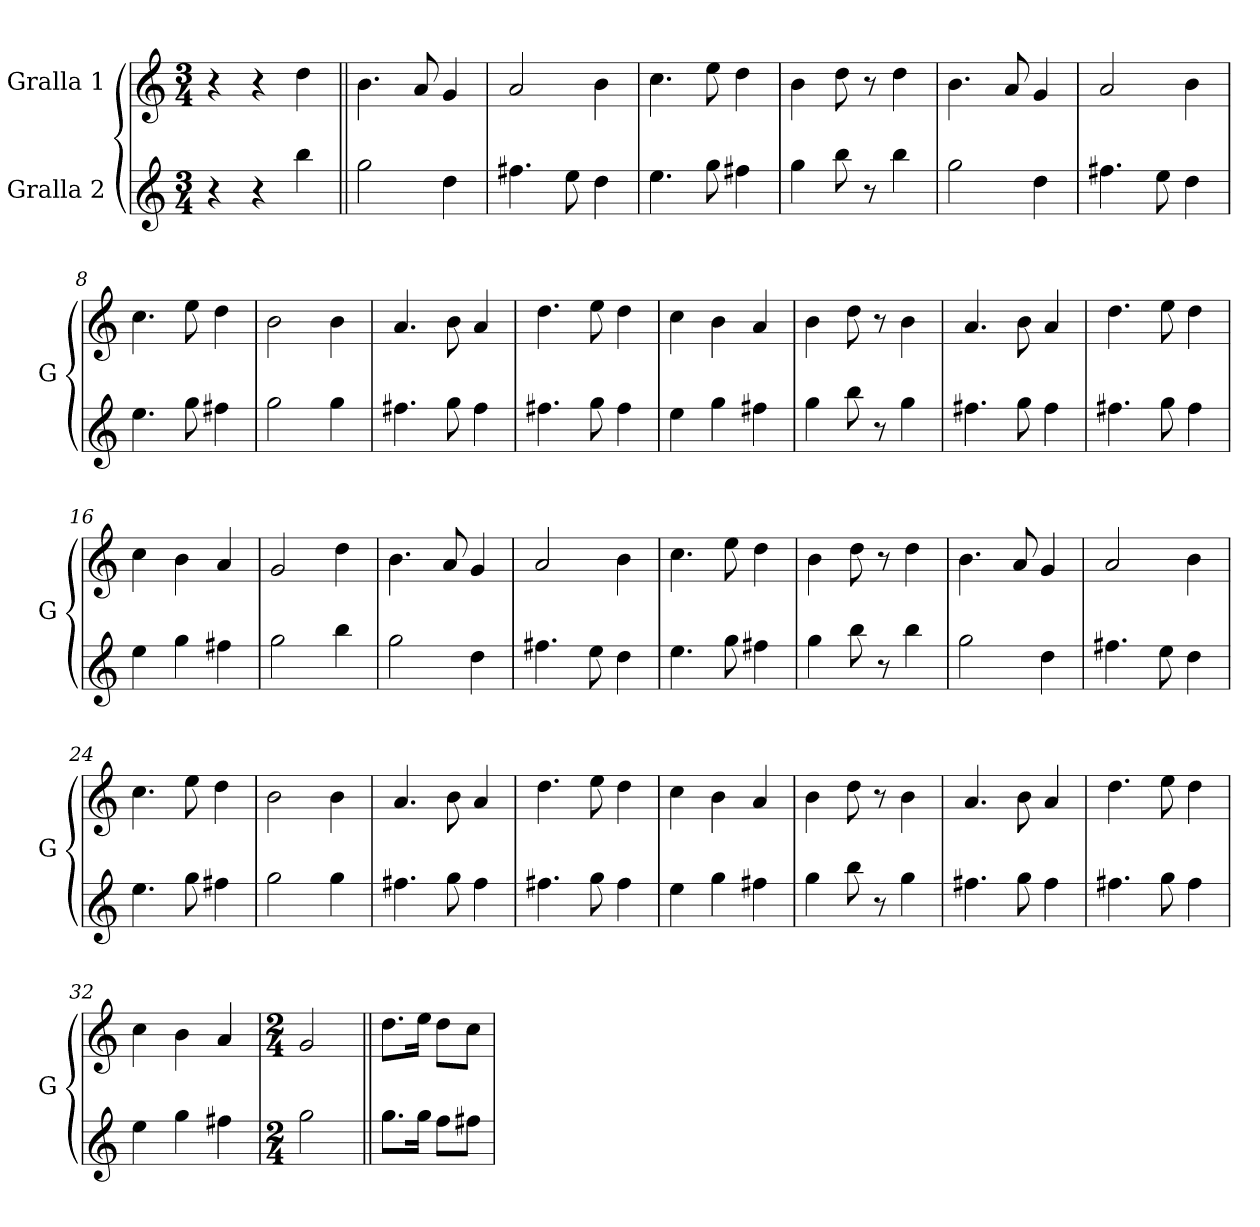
**kern	**kern
*part2	*part1
*staff2	*staff1
*I"Gralla 2	*I"Gralla 1
*I'G	*I'G
*clefG2	*clefG2
*k[]	*k[]
*M3/4	*M3/4
*MM80	*MM80
=1	=1
4r	4r
4r	4r
4bb\	4dd\
=2||	=2||
2gg\	4.b\
.	8a/
4dd\	4g/
=3	=3
4.ff#X\	2a/
8ee\	.
4dd\	4b\
=4	=4
4.ee\	4.cc\
8gg\	8ee\
4ff#X\	4dd\
=5	=5
4gg\	4b\
8bb\	8dd\
8r	8r
4bb\	4dd\
=6	=6
2gg\	4.b\
.	8a/
4dd\	4g/
=7	=7
4.ff#X\	2a/
8ee\	.
4dd\	4b\
=8	=8
4.ee\	4.cc\
8gg\	8ee\
4ff#X\	4dd\
!!LO:LB:g=z
=9	=9
2gg\	2b\
4gg\	4b\
=10	=10
4.ff#X\	4.a/
8gg\	8b\
4ff#\	4a/
=11	=11
4.ff#X\	4.dd\
8gg\	8ee\
4ff#\	4dd\
=12	=12
4ee\	4cc\
4gg\	4b\
4ff#X\	4a/
=13	=13
4gg\	4b\
8bb\	8dd\
8r	8r
4gg\	4b\
=14	=14
4.ff#X\	4.a/
8gg\	8b\
4ff#\	4a/
=15	=15
4.ff#X\	4.dd\
8gg\	8ee\
4ff#\	4dd\
=16	=16
4ee\	4cc\
4gg\	4b\
4ff#X\	4a/
=17	=17
2gg\	2g/
4bb\	4dd\
!!LO:LB:g=z
=18	=18
2gg\	4.b\
.	8a/
4dd\	4g/
=19	=19
4.ff#X\	2a/
8ee\	.
4dd\	4b\
=20	=20
4.ee\	4.cc\
8gg\	8ee\
4ff#X\	4dd\
=21	=21
4gg\	4b\
8bb\	8dd\
8r	8r
4bb\	4dd\
=22	=22
2gg\	4.b\
.	8a/
4dd\	4g/
=23	=23
4.ff#X\	2a/
8ee\	.
4dd\	4b\
=24	=24
4.ee\	4.cc\
8gg\	8ee\
4ff#X\	4dd\
=25	=25
2gg\	2b\
4gg\	4b\
=26	=26
4.ff#X\	4.a/
8gg\	8b\
4ff#\	4a/
!!LO:LB:g=z
=27	=27
4.ff#X\	4.dd\
8gg\	8ee\
4ff#\	4dd\
=28	=28
4ee\	4cc\
4gg\	4b\
4ff#X\	4a/
=29	=29
4gg\	4b\
8bb\	8dd\
8r	8r
4gg\	4b\
=30	=30
4.ff#X\	4.a/
8gg\	8b\
4ff#\	4a/
=31	=31
4.ff#X\	4.dd\
8gg\	8ee\
4ff#\	4dd\
=32	=32
4ee\	4cc\
4gg\	4b\
4ff#X\	4a/
=33	=33
*M2/4	*M2/4
2gg\	2g/
=34||	=34||
8.gg\L	8.dd\L
16gg\Jk	16ee\Jk
8ff\L	8dd\L
8ff#X\J	8cc\J
=	=
*-	*-
